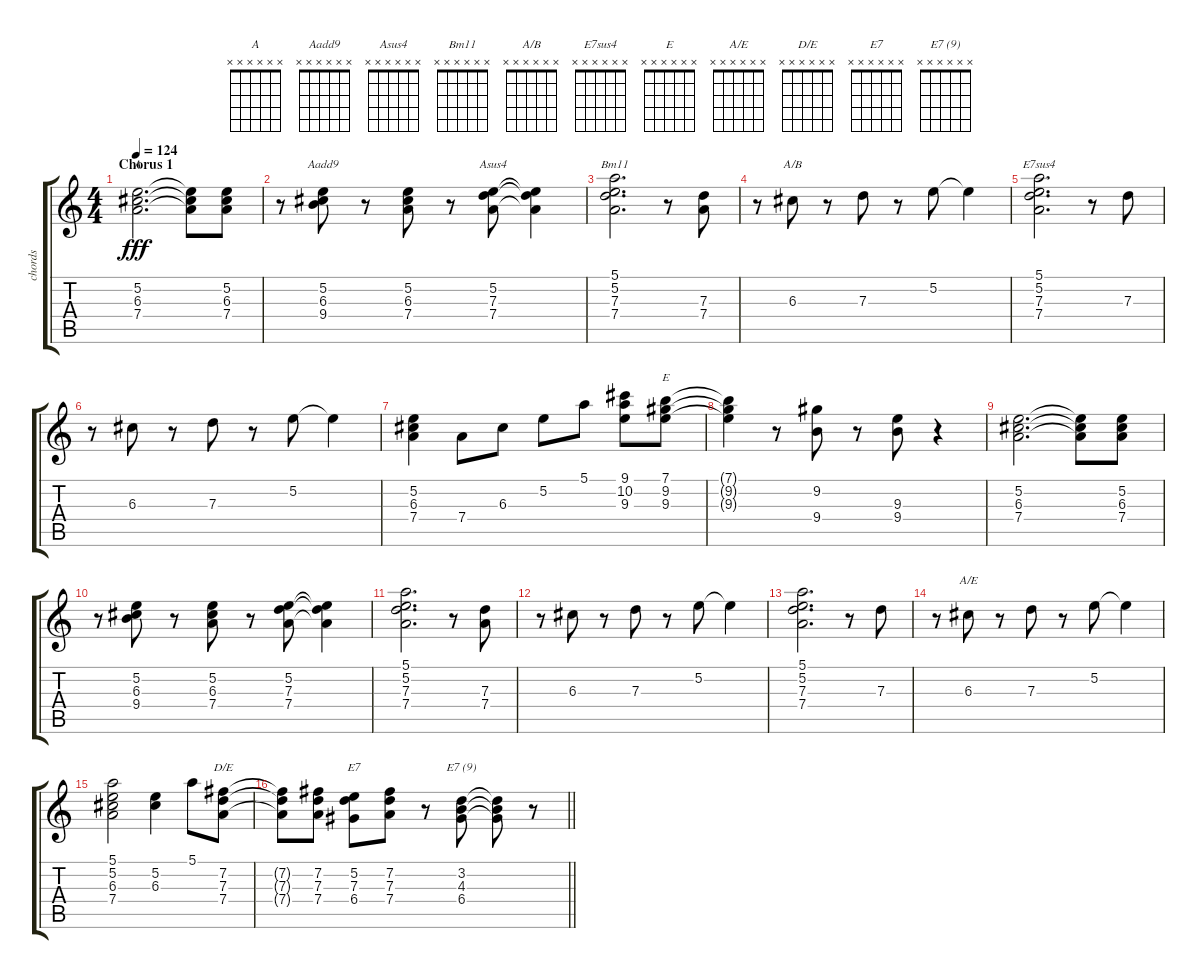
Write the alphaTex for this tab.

\track ("chords" "chords") {instrument electricguitarjazz}
\staff {score tabs}
\tuning (E4 B3 G3 D3 A2 E2) {hide}
\chord ("A" x x x x x x)
\chord ("Aadd9" x x x x x x)
\chord ("Asus4" x x x x x x)
\chord ("Bm11" x x x x x x)
\chord ("A/B" x x x x x x)
\chord ("E7sus4" x x x x x x)
\chord ("E" x x x x x x)
\chord ("A/E" x x x x x x)
\chord ("D/E" x x x x x x)
\chord ("E7" x x x x x x)
\chord ("E7 (9)" x x x x x x)
\ts (4 4)
\section ("" "Chorus 1")
\tempo 124
\clef g2
\ks c
(5.2 6.3 7.4).2{d ch "A" dy fff} (5.2{t} 6.3{t} 7.4{t}).8 (5.2 6.3 7.4).8 |
r.8 (5.2 6.3 9.4).8{ch "Aadd9"} r.8 (5.2 6.3 7.4).8 r.8 (5.2 7.3 7.4).8{ch "Asus4"} (5.2{t} 7.3{t} 7.4{t}).4 |
(5.1 5.2 7.3 7.4).2{d ch "Bm11"} r.8 (7.3 7.4).8 |
r.8 6.3.8{ch "A/B"} r.8 7.3.8 r.8 5.2.8 5.2{t}.4 |
(5.1 5.2 7.3 7.4).2{d ch "E7sus4"} r.8 7.3.8 |
r.8 6.3.8 r.8 7.3.8 r.8 5.2.8 5.2{t}.4 |
(5.2 6.3 7.4).4 7.4.8 6.3.8 5.2.8 5.1.8 (9.1 10.2 9.3).8 (7.1 9.2 9.3).8{ch "E"} |
(7.1{t} 9.2{t} 9.3{t}).4 r.8 (9.2 9.4).8 r.8 (9.3 9.4).8 r.4 |
(5.2 6.3 7.4).2{d} (5.2{t} 6.3{t} 7.4{t}).8 (5.2 6.3 7.4).8 |
r.8 (5.2 6.3 9.4).8 r.8 (5.2 6.3 7.4).8 r.8 (5.2 7.3 7.4).8 (5.2{t} 7.3{t} 7.4{t}).4 |
(5.1 5.2 7.3 7.4).2{d} r.8 (7.3 7.4).8 |
r.8 6.3.8 r.8 7.3.8 r.8 5.2.8 5.2{t}.4 |
(5.1 5.2 7.3 7.4).2{d} r.8 7.3.8 |
r.8 6.3.8{ch "A/E"} r.8 7.3.8 r.8 5.2.8 5.2{t}.4 |
(5.1 5.2 6.3 7.4).2 (5.2 6.3).4 5.1.8 (7.2 7.3 7.4).8{ch "D/E"} |
\barLineRight lightlight
(7.2{t} 7.3{t} 7.4{t}).8 (7.2 7.3 7.4).8 (5.2 7.3 6.4).8{ch "E7"} (7.2 7.3 7.4).8 r.8 (3.2 4.3 6.4).8{ch "E7 (9)"} (3.2{t} 4.3{t} 6.4{t}).8 r.8
